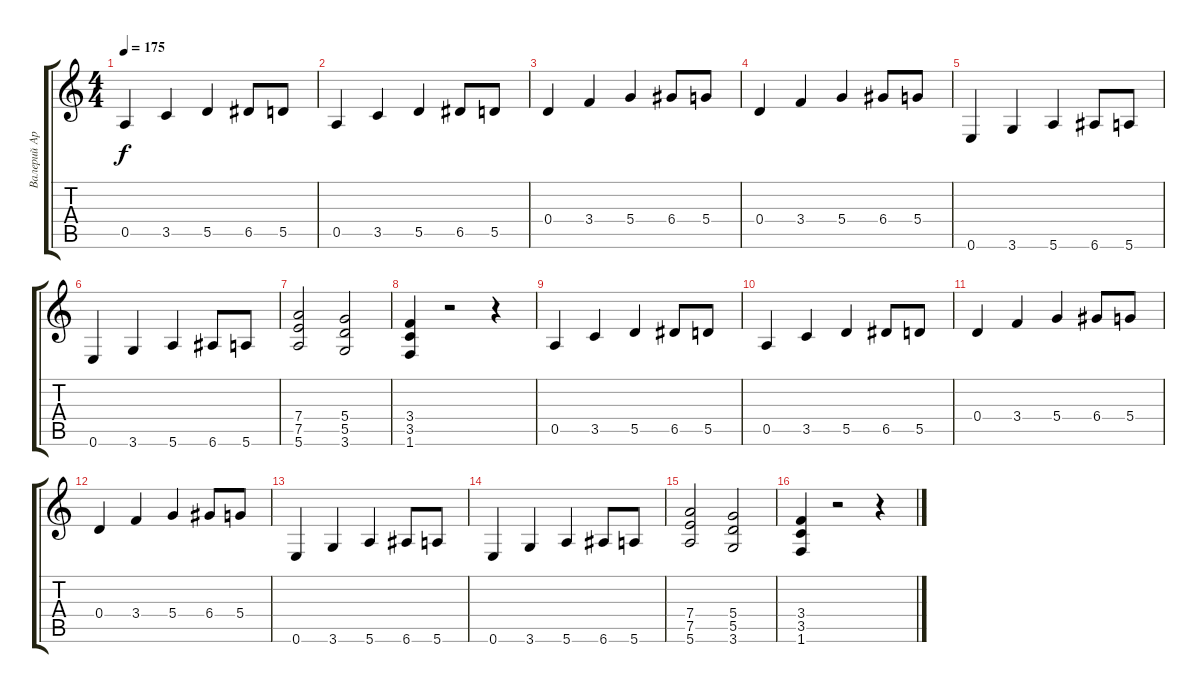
\track ("Валерий Аркадин" "Валерий Ар") {instrument electricguitarmuted}
\staff {score tabs}
\tuning (E4 B3 G3 D3 A2 E2) {hide}
\ts (4 4)
\tempo 175
\clef g2
\ks c
0.5.4{dy f volume 15 instrument distortionguitar} 3.5.4 5.5.4 6.5.8 5.5.8 |
0.5.4 3.5.4 5.5.4 6.5.8 5.5.8 |
0.4.4 3.4.4 5.4.4 6.4.8 5.4.8 |
0.4.4 3.4.4 5.4.4 6.4.8 5.4.8 |
0.6.4 3.6.4 5.6.4 6.6.8 5.6.8 |
0.6.4 3.6.4 5.6.4 6.6.8 5.6.8 |
(7.4 7.5 5.6).2 (5.4 5.5 3.6).2 |
(3.4 3.5 1.6).4 r.2 r.4 |
0.5.4{instrument distortionguitar} 3.5.4 5.5.4 6.5.8 5.5.8 |
0.5.4 3.5.4 5.5.4 6.5.8 5.5.8 |
0.4.4 3.4.4 5.4.4 6.4.8 5.4.8 |
0.4.4 3.4.4 5.4.4 6.4.8 5.4.8 |
0.6.4 3.6.4 5.6.4 6.6.8 5.6.8 |
0.6.4 3.6.4 5.6.4 6.6.8 5.6.8 |
(7.4 7.5 5.6).2 (5.4 5.5 3.6).2 |
(3.4 3.5 1.6).4 r.2 r.4
